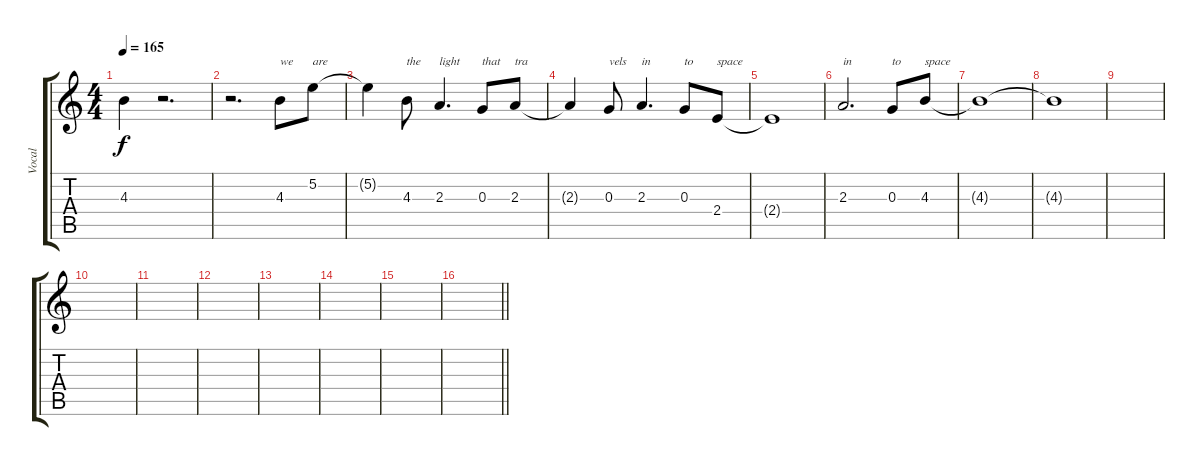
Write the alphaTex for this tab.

\track ("Vocal" "Vocal") {instrument acousticguitarnylon}
\staff {score tabs}
\tuning (E4 B3 G3 D3 A2 E2) {hide}
\ts (4 4)
\tempo 165
\clef g2
\ks c
4.3{t}.4{dy f} r.2{d} |
r.2{d} 4.3.8{txt "we"} 5.2.8{txt "are"} |
5.2{t}.4 4.3.8{txt "the"} 2.3.4{d txt "light"} 0.3.8{txt "that"} 2.3.8{txt "tra"} |
2.3{t}.4 0.3.8{txt "vels"} 2.3.4{d txt "in"} 0.3.8{txt "to"} 2.4.8{txt "space"} |
2.4{t}.1 |
2.3.2{d txt "in"} 0.3.8{txt "to"} 4.3.8{txt "space"} |
4.3{t}.1 |
4.3{t}.1 |
|
|
|
|
|
|
|
\barLineRight lightlight
